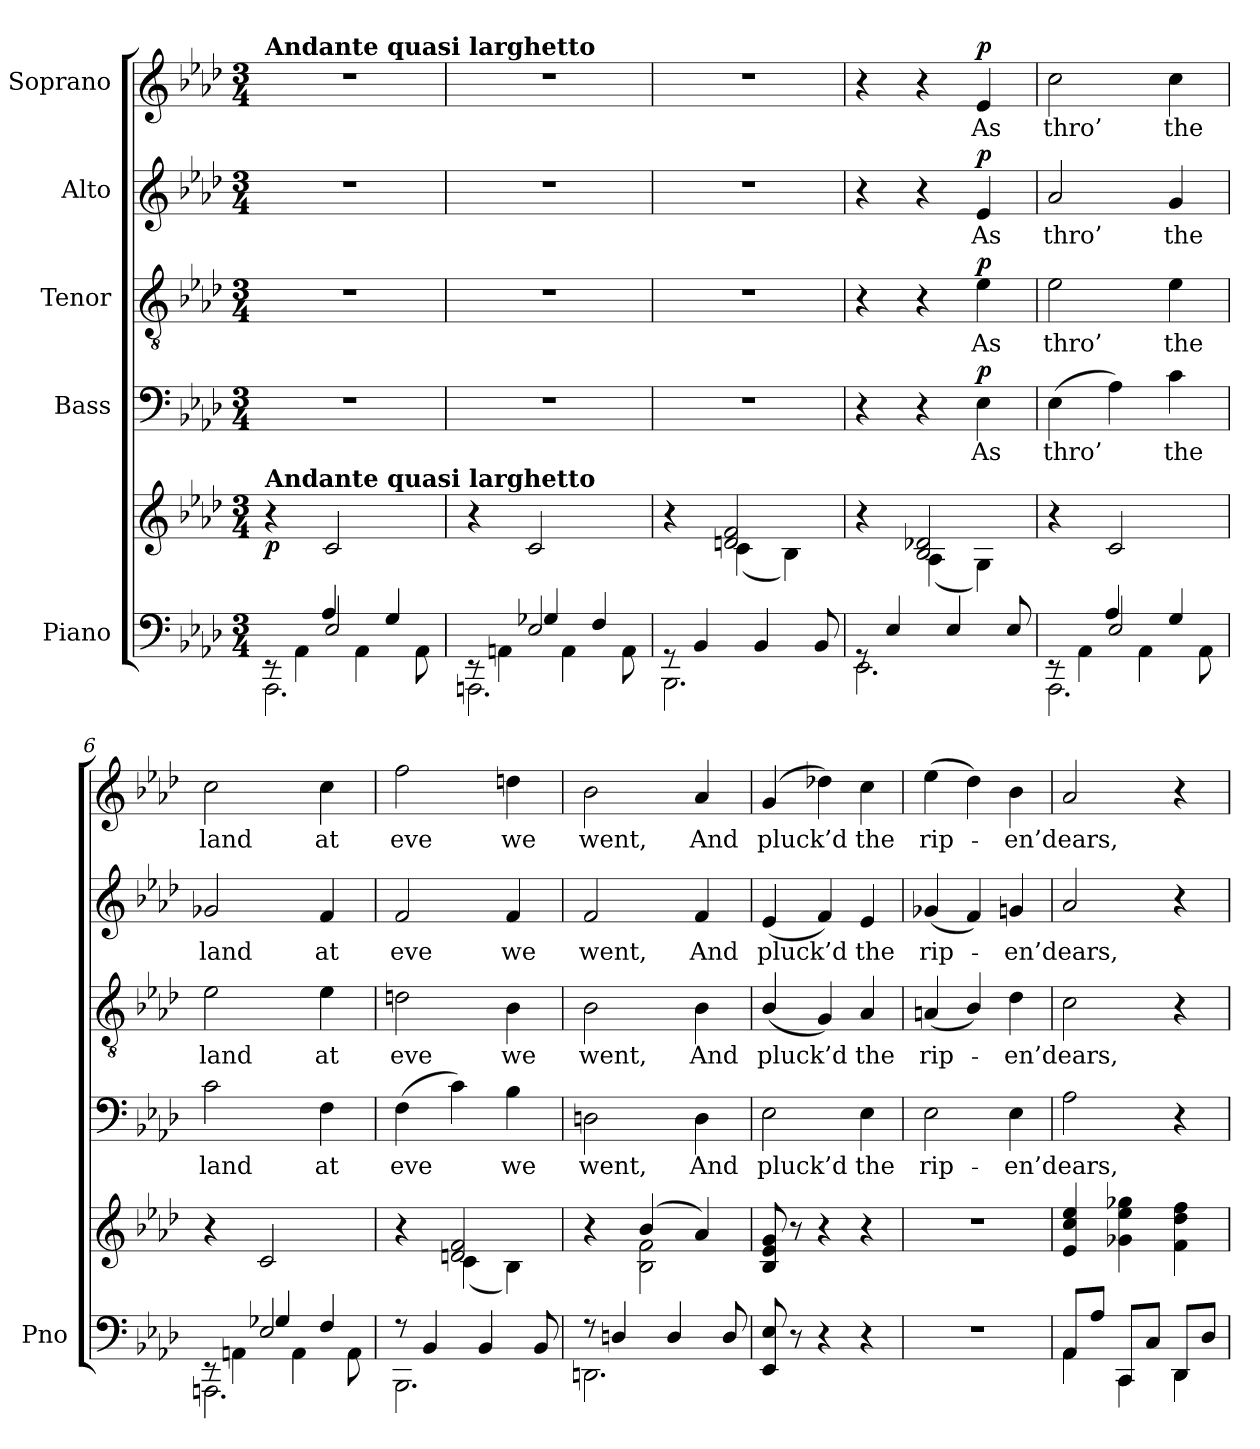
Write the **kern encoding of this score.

**kern	**kern	**dynam	**kern	**text	**dynam	**kern	**text	**dynam	**kern	**text	**dynam	**kern	**text	**dynam
*part5	*part5	*part5	*part4	*part4	*part4	*part3	*part3	*part3	*part2	*part2	*part2	*part1	*part1	*part1
*staff6	*staff5	*staff5/6	*staff4	*staff4	*staff4	*staff3	*staff3	*staff3	*staff2	*staff2	*staff2	*staff1	*staff1	*staff1
*I"Piano	*	*	*I"Bass	*	*	*I"Tenor	*	*	*I"Alto	*	*	*I"Soprano	*	*
*I'Pno	*	*	*	*	*	*	*	*	*	*	*	*	*	*
*clefF4	*clefG2	*	*clefF4	*	*	*clefGv2	*	*	*clefG2	*	*	*clefG2	*	*
*k[b-e-a-d-]	*k[b-e-a-d-]	*	*k[b-e-a-d-]	*	*	*k[b-e-a-d-]	*	*	*k[b-e-a-d-]	*	*	*k[b-e-a-d-]	*	*
*M3/4	*M3/4	*	*M3/4	*	*	*M3/4	*	*	*M3/4	*	*	*M3/4	*	*
*MM80	*MM80	*	*MM80	*	*	*MM80	*	*	*MM80	*	*	*MM80	*	*
=1	=1	=1	=1	=1	=1	=1	=1	=1	=1	=1	=1	=1	=1	=1
*^	*^	*	*	*	*	*	*	*	*	*	*	*	*	*
*	*^	*	*	*	*	*	*	*	*	*	*	*	*	*	*	*
*	*	*^	*	*	*	*	*	*	*	*	*	*	*	*	*	*	*
!	!	!	!	!	!	!	!	!	!	!	!	!	!	!	!	!LO:TX:a:B:t=Andante quasi larghetto	!	!
!	!	!	!	!LO:TX:a:B:t=Andante quasi larghetto	!	!	!	!	!	!	!	!	!	!	!	!	!	!
!	!	!	!	!	!	!LO:DY:b	!	!	!	!	!	!	!	!	!	!	!	!
4ryy	8rEE	2.AAA-\	4ryy	4r	4ryy	p	2.r	.	.	2.r	.	.	2.r	.	.	2.r	.	.
.	4AA-\	.	.	.	.	.	.	.	.	.	.	.	.	.	.	.	.	.
2E-/	.	.	4A-/	2c/	2ryy	.	.	.	.	.	.	.	.	.	.	.	.	.
.	4AA-\	.	.	.	.	.	.	.	.	.	.	.	.	.	.	.	.	.
.	.	.	4G/	.	.	.	.	.	.	.	.	.	.	.	.	.	.	.
.	8AA-\	.	.	.	.	.	.	.	.	.	.	.	.	.	.	.	.	.
=2	=2	=2	=2	=2	=2	=2	=2	=2	=2	=2	=2	=2	=2	=2	=2	=2	=2	=2
4ryy	8rEE	2.AAAn\	4ryy	4r	4ryy	.	2.r	.	.	2.r	.	.	2.r	.	.	2.r	.	.
.	4AAn\	.	.	.	.	.	.	.	.	.	.	.	.	.	.	.	.	.
2E-/	.	.	4G-X/	2c/	2ryy	.	.	.	.	.	.	.	.	.	.	.	.	.
.	4AA\	.	.	.	.	.	.	.	.	.	.	.	.	.	.	.	.	.
.	.	.	4F/	.	.	.	.	.	.	.	.	.	.	.	.	.	.	.
.	8AA\	.	.	.	.	.	.	.	.	.	.	.	.	.	.	.	.	.
*	*v	*v	*v	*	*	*	*	*	*	*	*	*	*	*	*	*	*	*
=3	=3	=3	=3	=3	=3	=3	=3	=3	=3	=3	=3	=3	=3	=3	=3	=3
8rGG	2.BBB-\	4r	4ryy	.	2.r	.	.	2.r	.	.	2.r	.	.	2.r	.	.
4BB-/	.	.	.	.	.	.	.	.	.	.	.	.	.	.	.	.
.	.	2dn/ 2f/	(<4c\	.	.	.	.	.	.	.	.	.	.	.	.	.
4BB-/	.	.	.	.	.	.	.	.	.	.	.	.	.	.	.	.
.	.	.	4B-\)	.	.	.	.	.	.	.	.	.	.	.	.	.
8BB-/	.	.	.	.	.	.	.	.	.	.	.	.	.	.	.	.
=4	=4	=4	=4	=4	=4	=4	=4	=4	=4	=4	=4	=4	=4	=4	=4	=4
8rGG	2.EE-\	4r	4ryy	.	4r	.	.	4r	.	.	4r	.	.	4r	.	.
4E-/	.	.	.	.	.	.	.	.	.	.	.	.	.	.	.	.
.	.	2B-/ 2d-X/	(<4A-\	.	4r	.	.	4r	.	.	4r	.	.	4r	.	.
4E-/	.	.	.	.	.	.	.	.	.	.	.	.	.	.	.	.
!	!	!	!	!	!	!LO:LY:b	!LO:DY:a	!	!LO:LY:b	!LO:DY:a	!	!LO:LY:b	!LO:DY:a	!	!LO:LY:b	!LO:DY:a
.	.	.	4G\)	.	4E-\	As	p	4e-\	As	p	4e-/	As	p	4e-/	As	p
8E-/	.	.	.	.	.	.	.	.	.	.	.	.	.	.	.	.
=5	=5	=5	=5	=5	=5	=5	=5	=5	=5	=5	=5	=5	=5	=5	=5	=5
*^	*^	*	*	*	*	*	*	*	*	*	*	*	*	*	*	*
!	!	!	!	!	!	!	!	!LO:LY:b	!	!	!LO:LY:b	!	!	!LO:LY:b	!	!	!LO:LY:b	!
4ryy	8rEE	2.AAA-\	4ryy	4r	4ryy	.	(>4E-\	thro’	.	2e-\	thro’	.	2a-/	thro’	.	2cc\	thro’	.
.	4AA-\	.	.	.	.	.	.	.	.	.	.	.	.	.	.	.	.	.
2E-/	.	.	4A-/	2c/	2ryy	.	4A-\)	.	.	.	.	.	.	.	.	.	.	.
.	4AA-\	.	.	.	.	.	.	.	.	.	.	.	.	.	.	.	.	.
!	!	!	!	!	!	!	!	!LO:LY:b	!	!	!LO:LY:b	!	!	!LO:LY:b	!	!	!LO:LY:b	!
.	.	.	4G/	.	.	.	4c\	the	.	4e-\	the	.	4g/	the	.	4cc\	the	.
.	8AA-\	.	.	.	.	.	.	.	.	.	.	.	.	.	.	.	.	.
!!LO:LB:g=z
=6	=6	=6	=6	=6	=6	=6	=6	=6	=6	=6	=6	=6	=6	=6	=6	=6	=6	=6
*	*	*	*	*	*^	*	*	*	*	*	*	*	*	*	*	*	*	*
!	!	!	!	!	!	!	!	!	!LO:LY:b	!	!	!LO:LY:b	!	!	!LO:LY:b	!	!	!LO:LY:b	!
4ryy	4ryy	8rEE	2.AAAn\	4r	4ryy	4ryy	.	2c\	land	.	2e-\	land	.	2g-X/	land	.	2cc\	land	.
.	.	4AAn\	.	.	.	.	.	.	.	.	.	.	.	.	.	.	.	.	.
2E-/	4G-X/	.	.	2c/	2ryy	2ryy	.	.	.	.	.	.	.	.	.	.	.	.	.
.	.	4AA\	.	.	.	.	.	.	.	.	.	.	.	.	.	.	.	.	.
!	!	!	!	!	!	!	!	!	!LO:LY:b	!	!	!LO:LY:b	!	!	!LO:LY:b	!	!	!LO:LY:b	!
.	4F/	.	.	.	.	.	.	4F\	at	.	4e-\	at	.	4f/	at	.	4cc\	at	.
.	.	8AA\	.	.	.	.	.	.	.	.	.	.	.	.	.	.	.	.	.
*	*	*v	*v	*	*	*	*	*	*	*	*	*	*	*	*	*	*	*	*
*	*	*	*	*v	*v	*	*	*	*	*	*	*	*	*	*	*	*	*
=7	=7	=7	=7	=7	=7	=7	=7	=7	=7	=7	=7	=7	=7	=7	=7	=7	=7
!	!	!	!	!	!	!	!LO:LY:b	!	!	!LO:LY:b	!	!	!LO:LY:b	!	!	!LO:LY:b	!
*	*v	*v	*	*	*	*	*	*	*	*	*	*	*	*	*	*	*
8r	2.BBB-\	4r	4ryy	.	(>4F\	eve	.	2dn\	eve	.	2f/	eve	.	2ff\	eve	.
4BB-/	.	.	.	.	.	.	.	.	.	.	.	.	.	.	.	.
.	.	2dn/ 2f/	(<4c\	.	4c\)	.	.	.	.	.	.	.	.	.	.	.
4BB-/	.	.	.	.	.	.	.	.	.	.	.	.	.	.	.	.
!	!	!	!	!	!	!LO:LY:b	!	!	!LO:LY:b	!	!	!LO:LY:b	!	!	!LO:LY:b	!
.	.	.	4B-\)	.	4B-\	we	.	4B-\	we	.	4f/	we	.	4ddn\	we	.
8BB-/	.	.	.	.	.	.	.	.	.	.	.	.	.	.	.	.
=8	=8	=8	=8	=8	=8	=8	=8	=8	=8	=8	=8	=8	=8	=8	=8	=8
!	!	!	!	!	!	!LO:LY:b	!	!	!LO:LY:b	!	!	!LO:LY:b	!	!	!LO:LY:b	!
8r	2.DDn\	4r	4ryy	.	2Dn\	went,	.	2B-\	went,	.	2f/	went,	.	2b-\	went,	.
4Dn/	.	.	.	.	.	.	.	.	.	.	.	.	.	.	.	.
.	.	(>4b-/	2B-\ 2f\	.	.	.	.	.	.	.	.	.	.	.	.	.
4D/	.	.	.	.	.	.	.	.	.	.	.	.	.	.	.	.
!	!	!	!	!	!	!LO:LY:b	!	!	!LO:LY:b	!	!	!LO:LY:b	!	!	!LO:LY:b	!
.	.	4a-/)	.	.	4D\	And	.	4B-\	And	.	4f/	And	.	4a-/	And	.
8D/	.	.	.	.	.	.	.	.	.	.	.	.	.	.	.	.
*v	*v	*	*	*	*	*	*	*	*	*	*	*	*	*	*	*
*	*v	*v	*	*	*	*	*	*	*	*	*	*	*	*	*
=9	=9	=9	=9	=9	=9	=9	=9	=9	=9	=9	=9	=9	=9	=9
!	!	!	!	!LO:LY:b	!	!	!LO:LY:b	!	!	!LO:LY:b	!	!	!LO:LY:b	!
8EE-/ 8E-/	8B-/ 8e-/ 8g/	.	2E-\	pluck’d	.	(<4B-/	pluck’d	.	(<4e-/	pluck’d	.	(>4g/	pluck’d	.
8r	8r	.	.	.	.	.	.	.	.	.	.	.	.	.
4r	4r	.	.	.	.	4G/)	.	.	4f/)	.	.	4dd-X\)	.	.
!	!	!	!	!LO:LY:b	!	!	!LO:LY:b	!	!	!LO:LY:b	!	!	!LO:LY:b	!
4r	4r	.	4E-\	the	.	4A-/	the	.	4e-/	the	.	4cc\	the	.
=10	=10	=10	=10	=10	=10	=10	=10	=10	=10	=10	=10	=10	=10	=10
!	!	!	!	!LO:LY:b	!	!	!LO:LY:b	!	!	!LO:LY:b	!	!	!LO:LY:b	!
2.r	2.r	.	2E-\	rip-	.	(<4An/	rip-	.	(<4g-X/	rip-	.	(>4ee-\	rip-	.
.	.	.	.	.	.	4B-/)	.	.	4f/)	.	.	4dd-\)	.	.
!	!	!	!	!LO:LY:b	!	!	!LO:LY:b	!	!	!LO:LY:b	!	!	!LO:LY:b	!
.	.	.	4E-\	-en’d	.	4d-\	-en’d	.	4gn/	-en’d	.	4b-\	-en’d	.
!!LO:PB:g=z
=11	=11	=11	=11	=11	=11	=11	=11	=11	=11	=11	=11	=11	=11	=11
*^	*	*	*	*	*	*	*	*	*	*	*	*	*	*
!	!	!	!	!	!LO:LY:b	!	!	!LO:LY:b	!	!	!LO:LY:b	!	!	!LO:LY:b	!
8AA-/L	4AA-\	4e-/ 4cc/ 4ee-/	.	2A-\	ears,	.	2c\	ears,	.	2a-/	ears,	.	2a-/	ears,	.
8A-/J	.	.	.	.	.	.	.	.	.	.	.	.	.	.	.
8CC/L	4CC\	4g-X\ 4ee-\ 4gg-X\	.	.	.	.	.	.	.	.	.	.	.	.	.
8C/J	.	.	.	.	.	.	.	.	.	.	.	.	.	.	.
8DD-/L	4DD-\	4f\ 4dd-\ 4ff\	.	4r	.	.	4r	.	.	4r	.	.	4r	.	.
8D-/J	.	.	.	.	.	.	.	.	.	.	.	.	.	.	.
*v	*v	*	*	*	*	*	*	*	*	*	*	*	*	*	*
=	=	=	=	=	=	=	=	=	=	=	=	=	=	=
*-	*-	*-	*-	*-	*-	*-	*-	*-	*-	*-	*-	*-	*-	*-
